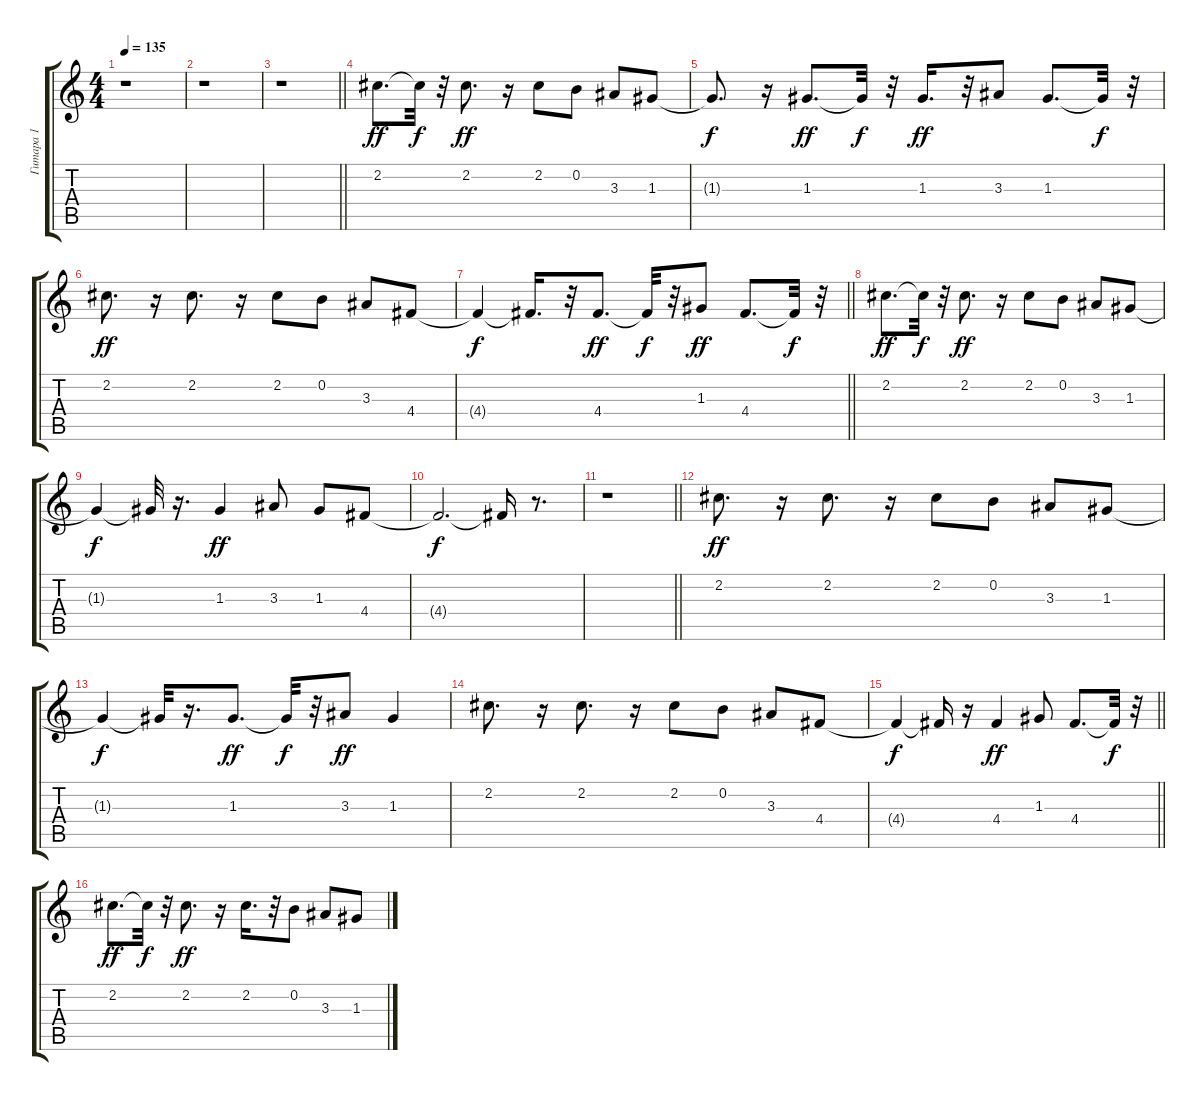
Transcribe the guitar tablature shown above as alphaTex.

\track ("Гитара 1" "Гитара 1") {instrument overdrivenguitar}
\staff {score tabs}
\tuning (E4 B3 G3 D3 A2 E2) {hide}
\ts (4 4)
\tempo 135
\clef g2
\ks c
r.1{dy f} |
r.1 |
\barLineRight lightlight
r.1 |
2.2.8{d dy ff} 2.2{t}.32{dy f} r.32 2.2.8{d dy ff} r.16 2.2.8 0.2.8 3.3.8 1.3.8 |
1.3{t}.8{d dy f} r.16 1.3.8{d dy ff} 1.3{t}.32{dy f} r.32 1.3.16{d dy ff} r.32 3.3.8 1.3.8{d} 1.3{t}.32{dy f} r.32 |
2.2.8{d dy ff} r.16 2.2.8{d} r.16 2.2.8 0.2.8 3.3.8 4.4.8 |
\barLineRight lightlight
4.4{t}.4{dy f} 4.4{t}.16{d} r.32 4.4.8{d dy ff} 4.4{t}.32{dy f} r.32 1.3.8{dy ff} 4.4.8{d} 4.4{t}.32{dy f} r.32 |
2.2.8{d dy ff} 2.2{t}.32{dy f} r.32 2.2.8{d dy ff} r.16 2.2.8 0.2.8 3.3.8 1.3.8 |
1.3{t}.4{dy f} 1.3{t}.32 r.16{d} 1.3.4{dy ff} 3.3.8 1.3.8 4.4.8 |
4.4{t}.2{d dy f} 4.4{t}.16 r.8{d} |
\barLineRight lightlight
r.1 |
2.2.8{d dy ff} r.16 2.2.8{d} r.16 2.2.8 0.2.8 3.3.8 1.3.8 |
1.3{t}.4{dy f} 1.3{t}.32 r.16{d} 1.3.8{d dy ff} 1.3{t}.32{dy f} r.32 3.3.8{dy ff} 1.3.4 |
2.2.8{d} r.16 2.2.8{d} r.16 2.2.8 0.2.8 3.3.8 4.4.8 |
\barLineRight lightlight
4.4{t}.4{dy f} 4.4{t}.16 r.16 4.4.4{dy ff} 1.3.8 4.4.8{d} 4.4{t}.32{dy f} r.32 |
2.2.8{d dy ff} 2.2{t}.32{dy f} r.32 2.2.8{d dy ff} r.16 2.2.16{d} r.32 0.2.8 3.3.8 1.3.8
